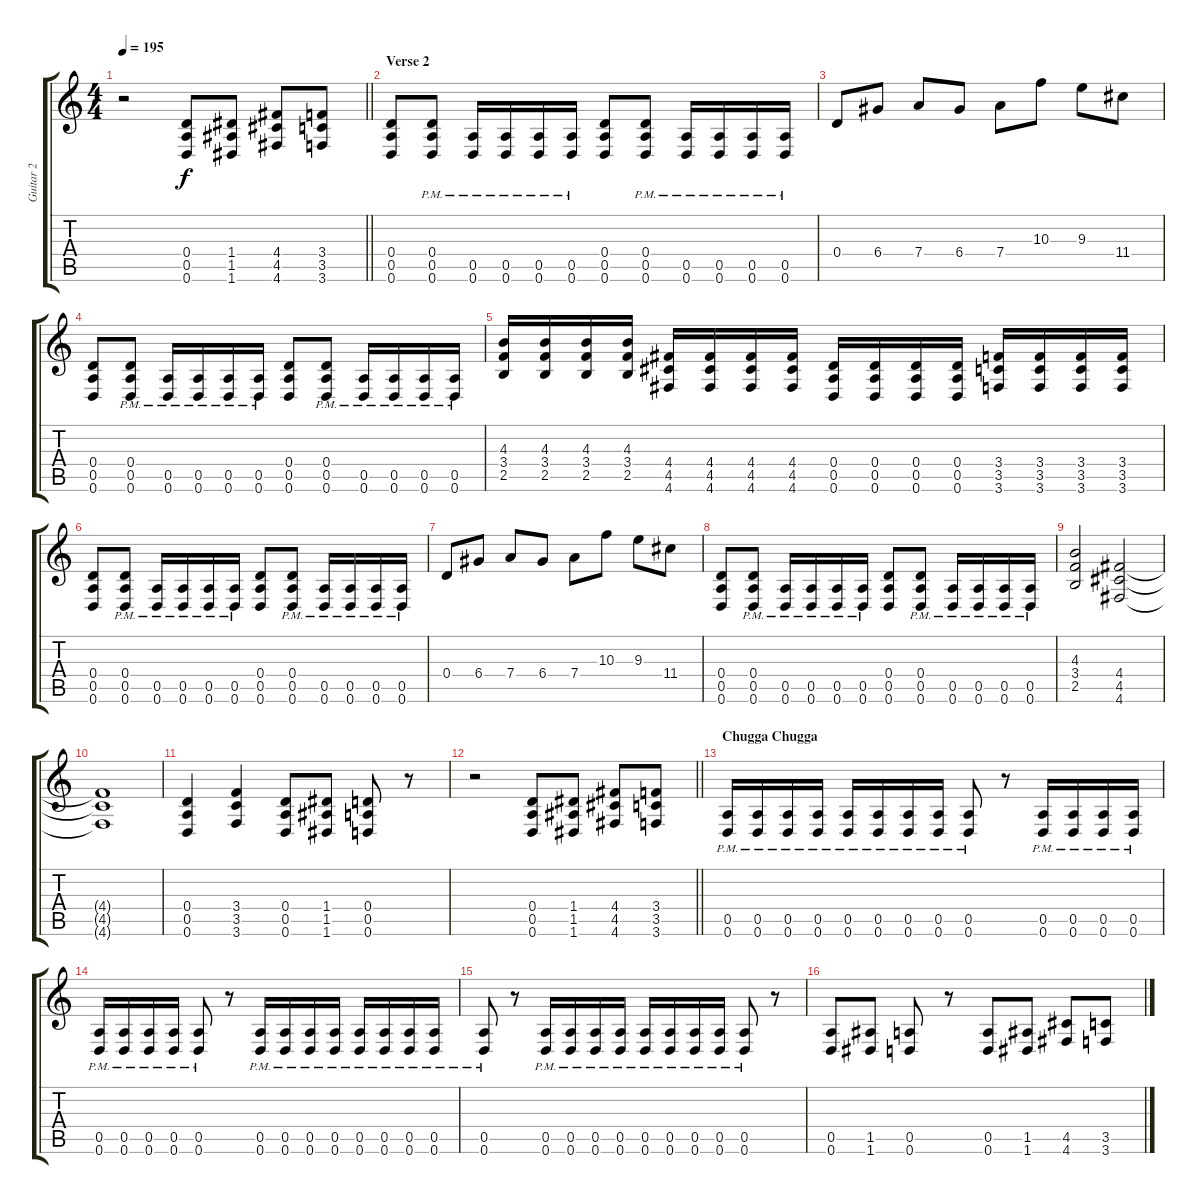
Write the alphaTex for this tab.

\track ("Guitar 2" "Guitar 2") {instrument overdrivenguitar}
\staff {score tabs}
\tuning (E4 B3 G3 D3 A2 D2) {hide}
\ts (4 4)
\tempo 195
\clef g2
\barLineRight lightlight
\ks c
r.2{dy f} (0.4 0.5 0.6).8 (1.4 1.5 1.6).8 (4.4 4.5 4.6).8 (3.4 3.5 3.6).8 |
\section ("" "Verse 2")
(0.4 0.5 0.6).8 (0.4{pm} 0.5{pm} 0.6{pm}).8 (0.5{pm} 0.6{pm}).16 (0.5{pm} 0.6{pm}).16 (0.5{pm} 0.6{pm}).16 (0.5{pm} 0.6{pm}).16 (0.4 0.5 0.6).8 (0.4{pm} 0.5{pm} 0.6{pm}).8 (0.5{pm} 0.6{pm}).16 (0.5{pm} 0.6{pm}).16 (0.5{pm} 0.6{pm}).16 (0.5{pm} 0.6{pm}).16 |
0.4.8 6.4.8 7.4.8 6.4.8 7.4.8 10.3.8 9.3.8 11.4.8 |
(0.4 0.5 0.6).8 (0.4{pm} 0.5{pm} 0.6{pm}).8 (0.5{pm} 0.6{pm}).16 (0.5{pm} 0.6{pm}).16 (0.5{pm} 0.6{pm}).16 (0.5{pm} 0.6{pm}).16 (0.4 0.5 0.6).8 (0.4{pm} 0.5{pm} 0.6{pm}).8 (0.5{pm} 0.6{pm}).16 (0.5{pm} 0.6{pm}).16 (0.5{pm} 0.6{pm}).16 (0.5{pm} 0.6{pm}).16 |
(4.3 3.4 2.5).16 (4.3 3.4 2.5).16 (4.3 3.4 2.5).16 (4.3 3.4 2.5).16 (4.4 4.5 4.6).16 (4.4 4.5 4.6).16 (4.4 4.5 4.6).16 (4.4 4.5 4.6).16 (0.4 0.5 0.6).16 (0.4 0.5 0.6).16 (0.4 0.5 0.6).16 (0.4 0.5 0.6).16 (3.4 3.5 3.6).16 (3.4 3.5 3.6).16 (3.4 3.5 3.6).16 (3.4 3.5 3.6).16 |
(0.4 0.5 0.6).8 (0.4{pm} 0.5{pm} 0.6{pm}).8 (0.5{pm} 0.6{pm}).16 (0.5{pm} 0.6{pm}).16 (0.5{pm} 0.6{pm}).16 (0.5{pm} 0.6{pm}).16 (0.4 0.5 0.6).8 (0.4{pm} 0.5{pm} 0.6{pm}).8 (0.5{pm} 0.6{pm}).16 (0.5{pm} 0.6{pm}).16 (0.5{pm} 0.6{pm}).16 (0.5{pm} 0.6{pm}).16 |
0.4.8 6.4.8 7.4.8 6.4.8 7.4.8 10.3.8 9.3.8 11.4.8 |
(0.4 0.5 0.6).8 (0.4{pm} 0.5{pm} 0.6{pm}).8 (0.5{pm} 0.6{pm}).16 (0.5{pm} 0.6{pm}).16 (0.5{pm} 0.6{pm}).16 (0.5{pm} 0.6{pm}).16 (0.4 0.5 0.6).8 (0.4{pm} 0.5{pm} 0.6{pm}).8 (0.5{pm} 0.6{pm}).16 (0.5{pm} 0.6{pm}).16 (0.5{pm} 0.6{pm}).16 (0.5{pm} 0.6{pm}).16 |
(4.3 3.4 2.5).2 (4.4 4.5 4.6).2 |
(4.4{t} 4.5{t} 4.6{t}).1 |
(0.4 0.5 0.6).4 (3.4 3.5 3.6).4 (0.4 0.5 0.6).8 (1.4 1.5 1.6).8 (0.4 0.5 0.6).8 r.8 |
\barLineRight lightlight
r.2 (0.4 0.5 0.6).8 (1.4 1.5 1.6).8 (4.4 4.5 4.6).8 (3.4 3.5 3.6).8 |
\section ("" "Chugga Chugga")
(0.5{pm} 0.6{pm}).16 (0.5{pm} 0.6{pm}).16 (0.5{pm} 0.6{pm}).16 (0.5{pm} 0.6{pm}).16 (0.5{pm} 0.6{pm}).16 (0.5{pm} 0.6{pm}).16 (0.5{pm} 0.6{pm}).16 (0.5{pm} 0.6{pm}).16 (0.5{pm} 0.6{pm}).8 r.8 (0.5{pm} 0.6{pm}).16 (0.5{pm} 0.6{pm}).16 (0.5{pm} 0.6{pm}).16 (0.5{pm} 0.6{pm}).16 |
(0.5{pm} 0.6{pm}).16 (0.5{pm} 0.6{pm}).16 (0.5{pm} 0.6{pm}).16 (0.5{pm} 0.6{pm}).16 (0.5{pm} 0.6{pm}).8 r.8 (0.5{pm} 0.6{pm}).16 (0.5{pm} 0.6{pm}).16 (0.5{pm} 0.6{pm}).16 (0.5{pm} 0.6{pm}).16 (0.5{pm} 0.6{pm}).16 (0.5{pm} 0.6{pm}).16 (0.5{pm} 0.6{pm}).16 (0.5{pm} 0.6{pm}).16 |
(0.5{pm} 0.6{pm}).8 r.8 (0.5{pm} 0.6{pm}).16 (0.5{pm} 0.6{pm}).16 (0.5{pm} 0.6{pm}).16 (0.5{pm} 0.6{pm}).16 (0.5{pm} 0.6{pm}).16 (0.5{pm} 0.6{pm}).16 (0.5{pm} 0.6{pm}).16 (0.5{pm} 0.6{pm}).16 (0.5{pm} 0.6{pm}).8 r.8 |
(0.5 0.6).8 (1.5 1.6).8 (0.5 0.6).8 r.8 (0.5 0.6).8 (1.5 1.6).8 (4.5 4.6).8 (3.5 3.6).8
